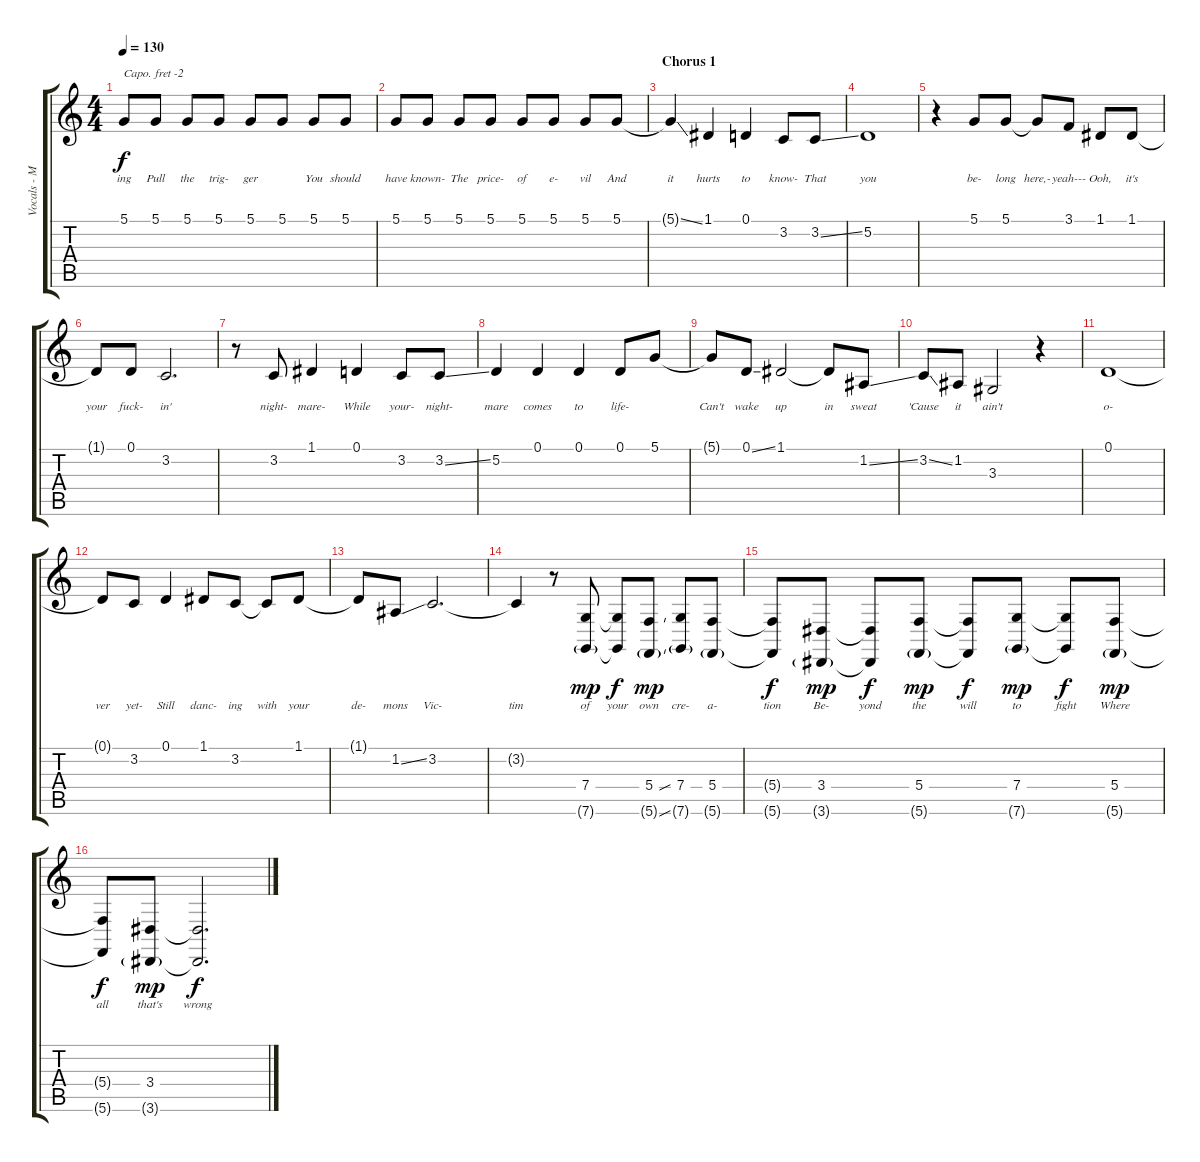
\track ("Vocals - M. Shadows" "Vocals - M") {instrument clarinet}
\staff {score tabs}
\capo -2
\tuning (E4 B3 G3 D3 A2 D2) {hide}
\ts (4 4)
\tempo 130
\clef g2
\ks c
5.1.8{lyrics (0 "ing") lyrics (1 "") lyrics (2 "") lyrics (3 "") lyrics (4 "") dy f} 5.1.8{lyrics (0 "Pull") lyrics (1 "") lyrics (2 "") lyrics (3 "") lyrics (4 "")} 5.1.8{lyrics (0 "the") lyrics (1 "") lyrics (2 "") lyrics (3 "") lyrics (4 "")} 5.1.8{lyrics (0 "trig-") lyrics (1 "") lyrics (2 "") lyrics (3 "") lyrics (4 "")} 5.1.8{lyrics (0 "ger") lyrics (1 "") lyrics (2 "") lyrics (3 "") lyrics (4 "")} 5.1.8{lyrics (0 "") lyrics (1 "") lyrics (2 "") lyrics (3 "") lyrics (4 "")} 5.1.8{lyrics (0 "You") lyrics (1 "") lyrics (2 "") lyrics (3 "") lyrics (4 "")} 5.1.8{lyrics (0 "should") lyrics (1 "") lyrics (2 "") lyrics (3 "") lyrics (4 "")} |
5.1.8{lyrics (0 "have") lyrics (1 "") lyrics (2 "") lyrics (3 "") lyrics (4 "")} 5.1.8{lyrics (0 "known-") lyrics (1 "") lyrics (2 "") lyrics (3 "") lyrics (4 "")} 5.1.8{lyrics (0 "The") lyrics (1 "") lyrics (2 "") lyrics (3 "") lyrics (4 "")} 5.1.8{lyrics (0 "price-") lyrics (1 "") lyrics (2 "") lyrics (3 "") lyrics (4 "")} 5.1.8{lyrics (0 "of") lyrics (1 "") lyrics (2 "") lyrics (3 "") lyrics (4 "")} 5.1.8{lyrics (0 "e-") lyrics (1 "") lyrics (2 "") lyrics (3 "") lyrics (4 "")} 5.1.8{lyrics (0 "vil") lyrics (1 "") lyrics (2 "") lyrics (3 "") lyrics (4 "")} 5.1.8{lyrics (0 "And") lyrics (1 "") lyrics (2 "") lyrics (3 "") lyrics (4 "")} |
\section ("" "Chorus 1")
5.1{ss t}.4{lyrics (0 "it") lyrics (1 "") lyrics (2 "") lyrics (3 "") lyrics (4 "")} 1.1.4{lyrics (0 "hurts") lyrics (1 "") lyrics (2 "") lyrics (3 "") lyrics (4 "")} 0.1.4{lyrics (0 "to") lyrics (1 "") lyrics (2 "") lyrics (3 "") lyrics (4 "")} 3.2.8{lyrics (0 "know-") lyrics (1 "") lyrics (2 "") lyrics (3 "") lyrics (4 "")} 3.2{ss}.8{lyrics (0 "That") lyrics (1 "") lyrics (2 "") lyrics (3 "") lyrics (4 "")} |
5.2.1{lyrics (0 "you") lyrics (1 "") lyrics (2 "") lyrics (3 "") lyrics (4 "")} |
r.4 5.1.8{lyrics (0 "be-") lyrics (1 "") lyrics (2 "") lyrics (3 "") lyrics (4 "")} 5.1.8{lyrics (0 "long") lyrics (1 "") lyrics (2 "") lyrics (3 "") lyrics (4 "")} 5.1{t}.8{lyrics (0 "here,-") lyrics (1 "") lyrics (2 "") lyrics (3 "") lyrics (4 "")} 3.1.8{lyrics (0 "yeah---") lyrics (1 "") lyrics (2 "") lyrics (3 "") lyrics (4 "")} 1.1.8{lyrics (0 "Ooh,") lyrics (1 "") lyrics (2 "") lyrics (3 "") lyrics (4 "")} 1.1.8{lyrics (0 "it's") lyrics (1 "") lyrics (2 "") lyrics (3 "") lyrics (4 "")} |
1.1{t}.8{lyrics (0 "your") lyrics (1 "") lyrics (2 "") lyrics (3 "") lyrics (4 "")} 0.1.8{lyrics (0 "fuck-") lyrics (1 "") lyrics (2 "") lyrics (3 "") lyrics (4 "")} 3.2.2{d lyrics (0 "in'") lyrics (1 "") lyrics (2 "") lyrics (3 "") lyrics (4 "")} |
r.8 3.2.8{lyrics (0 "night-") lyrics (1 "") lyrics (2 "") lyrics (3 "") lyrics (4 "")} 1.1.4{lyrics (0 "mare-") lyrics (1 "") lyrics (2 "") lyrics (3 "") lyrics (4 "")} 0.1.4{lyrics (0 "While") lyrics (1 "") lyrics (2 "") lyrics (3 "") lyrics (4 "")} 3.2.8{lyrics (0 "your-") lyrics (1 "") lyrics (2 "") lyrics (3 "") lyrics (4 "")} 3.2{ss}.8{lyrics (0 "night-") lyrics (1 "") lyrics (2 "") lyrics (3 "") lyrics (4 "")} |
5.2.4{lyrics (0 "mare") lyrics (1 "") lyrics (2 "") lyrics (3 "") lyrics (4 "")} 0.1.4{lyrics (0 "comes") lyrics (1 "") lyrics (2 "") lyrics (3 "") lyrics (4 "")} 0.1.4{lyrics (0 "to") lyrics (1 "") lyrics (2 "") lyrics (3 "") lyrics (4 "")} 0.1.8{lyrics (0 "life-") lyrics (1 "") lyrics (2 "") lyrics (3 "") lyrics (4 "")} 5.1.8{lyrics (0 "") lyrics (1 "") lyrics (2 "") lyrics (3 "") lyrics (4 "")} |
5.1{t}.8{lyrics (0 "Can't") lyrics (1 "") lyrics (2 "") lyrics (3 "") lyrics (4 "")} 0.1{ss}.8{lyrics (0 "wake") lyrics (1 "") lyrics (2 "") lyrics (3 "") lyrics (4 "")} 1.1.2{lyrics (0 "up") lyrics (1 "") lyrics (2 "") lyrics (3 "") lyrics (4 "")} 1.1{t}.8{lyrics (0 "in") lyrics (1 "") lyrics (2 "") lyrics (3 "") lyrics (4 "")} 1.2{ss}.8{lyrics (0 "sweat") lyrics (1 "") lyrics (2 "") lyrics (3 "") lyrics (4 "")} |
3.2{ss}.8{lyrics (0 "'Cause") lyrics (1 "") lyrics (2 "") lyrics (3 "") lyrics (4 "")} 1.2.8{lyrics (0 "it") lyrics (1 "") lyrics (2 "") lyrics (3 "") lyrics (4 "")} 3.3.2{lyrics (0 "ain't") lyrics (1 "") lyrics (2 "") lyrics (3 "") lyrics (4 "")} r.4 |
0.1.1{lyrics (0 "o-") lyrics (1 "") lyrics (2 "") lyrics (3 "") lyrics (4 "")} |
0.1{t}.8{lyrics (0 "ver") lyrics (1 "") lyrics (2 "") lyrics (3 "") lyrics (4 "")} 3.2.8{lyrics (0 "yet-") lyrics (1 "") lyrics (2 "") lyrics (3 "") lyrics (4 "")} 0.1.4{lyrics (0 "Still") lyrics (1 "") lyrics (2 "") lyrics (3 "") lyrics (4 "")} 1.1.8{lyrics (0 "danc-") lyrics (1 "") lyrics (2 "") lyrics (3 "") lyrics (4 "")} 3.2.8{lyrics (0 "ing") lyrics (1 "") lyrics (2 "") lyrics (3 "") lyrics (4 "")} 3.2{t}.8{lyrics (0 "with") lyrics (1 "") lyrics (2 "") lyrics (3 "") lyrics (4 "")} 1.1.8{lyrics (0 "your") lyrics (1 "") lyrics (2 "") lyrics (3 "") lyrics (4 "")} |
1.1{t}.8{lyrics (0 "de-") lyrics (1 "") lyrics (2 "") lyrics (3 "") lyrics (4 "")} 1.2{ss}.8{lyrics (0 "mons") lyrics (1 "") lyrics (2 "") lyrics (3 "") lyrics (4 "")} 3.2.2{d lyrics (0 "Vic-") lyrics (1 "") lyrics (2 "") lyrics (3 "") lyrics (4 "")} |
3.2{t}.4{lyrics (0 "tim") lyrics (1 "") lyrics (2 "") lyrics (3 "") lyrics (4 "")} r.8 (7.4 7.6{g}).8{lyrics (0 "of") lyrics (1 "") lyrics (2 "") lyrics (3 "") lyrics (4 "") dy mp} (7.4{t} 7.6{t}).8{lyrics (0 "your") lyrics (1 "") lyrics (2 "") lyrics (3 "") lyrics (4 "") dy f} (5.4{ss} 5.6{ss g}).8{lyrics (0 "own") lyrics (1 "") lyrics (2 "") lyrics (3 "") lyrics (4 "") dy mp} (7.4 7.6{g}).8{lyrics (0 "cre-") lyrics (1 "") lyrics (2 "") lyrics (3 "") lyrics (4 "")} (5.4 5.6{g}).8{lyrics (0 "a-") lyrics (1 "") lyrics (2 "") lyrics (3 "") lyrics (4 "")} |
(5.4{t} 5.6{t}).8{lyrics (0 "tion") lyrics (1 "") lyrics (2 "") lyrics (3 "") lyrics (4 "") dy f} (3.4 3.6{g}).8{lyrics (0 "Be-") lyrics (1 "") lyrics (2 "") lyrics (3 "") lyrics (4 "") dy mp} (3.4{t} 3.6{t}).8{lyrics (0 "yond") lyrics (1 "") lyrics (2 "") lyrics (3 "") lyrics (4 "") dy f} (5.4 5.6{g}).8{lyrics (0 "the") lyrics (1 "") lyrics (2 "") lyrics (3 "") lyrics (4 "") dy mp} (5.4{t} 5.6{t}).8{lyrics (0 "will") lyrics (1 "") lyrics (2 "") lyrics (3 "") lyrics (4 "") dy f} (7.4 7.6{g}).8{lyrics (0 "to") lyrics (1 "") lyrics (2 "") lyrics (3 "") lyrics (4 "") dy mp} (7.4{t} 7.6{t}).8{lyrics (0 "fight") lyrics (1 "") lyrics (2 "") lyrics (3 "") lyrics (4 "") dy f} (5.4 5.6{g}).8{lyrics (0 "Where") lyrics (1 "") lyrics (2 "") lyrics (3 "") lyrics (4 "") dy mp} |
(5.4{t} 5.6{t}).8{lyrics (0 "all") lyrics (1 "") lyrics (2 "") lyrics (3 "") lyrics (4 "") dy f} (3.4 3.6{g}).8{lyrics (0 "that's") lyrics (1 "") lyrics (2 "") lyrics (3 "") lyrics (4 "") dy mp} (3.4{t} 3.6{t}).2{d lyrics (0 "wrong") lyrics (1 "") lyrics (2 "") lyrics (3 "") lyrics (4 "") dy f}
